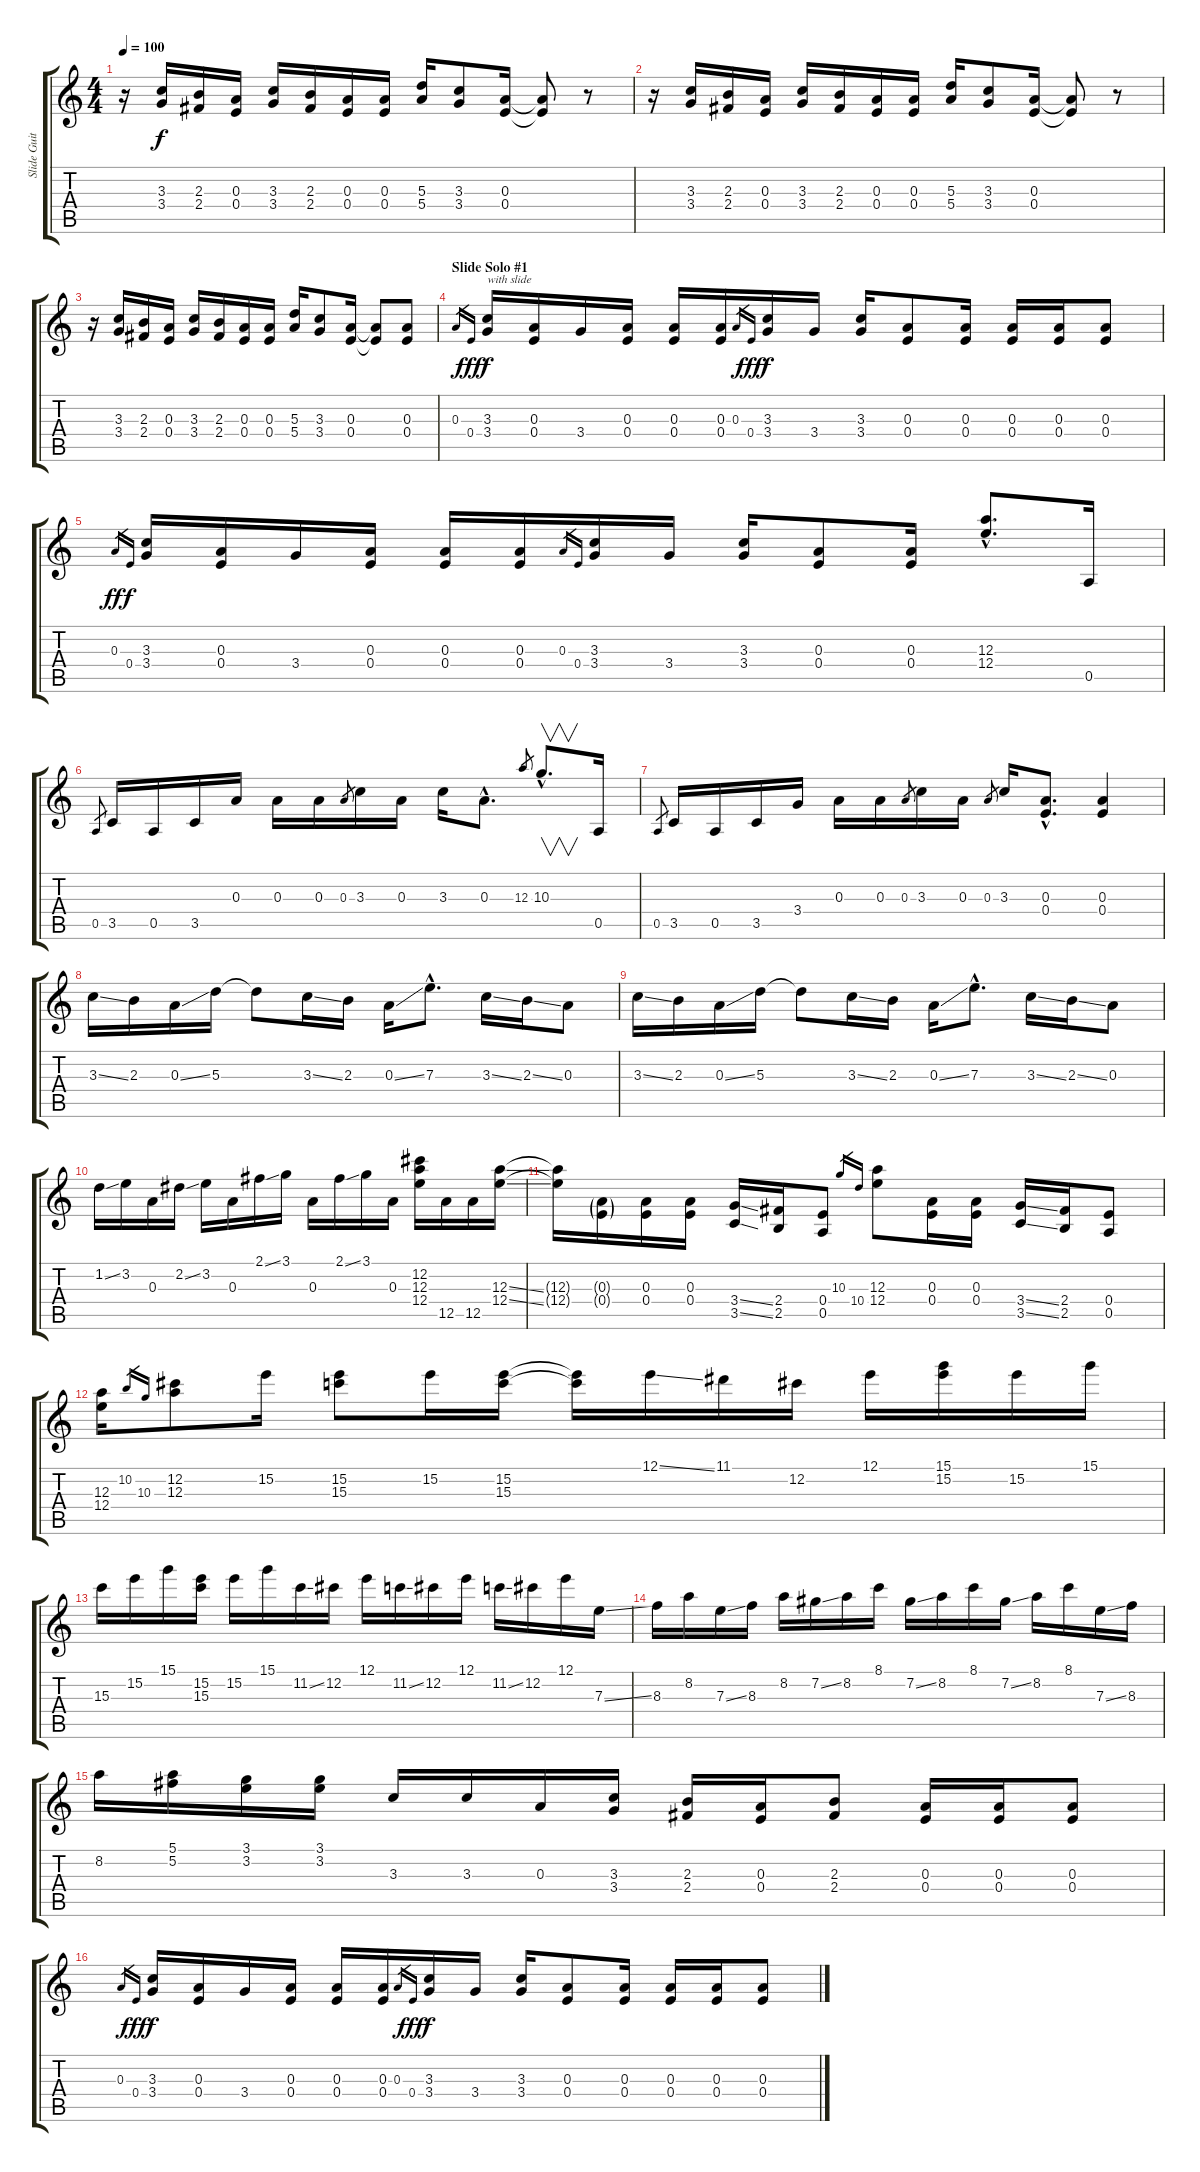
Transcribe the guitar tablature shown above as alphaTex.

\track ("Slide Guitar" "Slide Guit") {instrument distortionguitar}
\staff {score tabs}
\tuning (E4 Db4 A3 E3 A2 E2) {hide}
\ts (4 4)
\tempo 100
\clef g2
\ks c
r.16{dy f} (3.3 3.4).16 (2.3 2.4).16 (0.3 0.4).16 (3.3 3.4).16 (2.3 2.4).16 (0.3 0.4).16 (0.3 0.4).16 (5.3 5.4).16 (3.3 3.4).8 (0.3 0.4).16 (0.3{t} 0.4{t}).8 r.8 |
r.16 (3.3 3.4).16 (2.3 2.4).16 (0.3 0.4).16 (3.3 3.4).16 (2.3 2.4).16 (0.3 0.4).16 (0.3 0.4).16 (5.3 5.4).16 (3.3 3.4).8 (0.3 0.4).16 (0.3{t} 0.4{t}).8 r.8 |
r.16 (3.3 3.4).16 (2.3 2.4).16 (0.3 0.4).16 (3.3 3.4).16 (2.3 2.4).16 (0.3 0.4).16 (0.3 0.4).16 (5.3 5.4).16 (3.3 3.4).8 (0.3 0.4).16 (0.3{t} 0.4{t}).8 (0.3 0.4).8 |
\section ("" "Slide Solo #1")
0.3.16{gr} 0.4.16{gr dy fff} (3.3 3.4).16{txt "with slide" dy f} (0.3 0.4).16 3.4.16 (0.3 0.4).16 (0.3 0.4).16 (0.3 0.4).16 0.3.16{gr} 0.4.16{gr dy fff} (3.3 3.4).16{dy f} 3.4.16 (3.3 3.4).16 (0.3 0.4).8 (0.3 0.4).16 (0.3 0.4).16 (0.3 0.4).16 (0.3 0.4).8 |
0.3.16{gr dy ff} 0.4.16{gr dy f} (3.3 3.4).16 (0.3 0.4).16 3.4.16 (0.3 0.4).16 (0.3 0.4).16 (0.3 0.4).16 0.3.16{gr} 0.4.16{gr} (3.3 3.4).16 3.4.16 (3.3 3.4).16 (0.3 0.4).8 (0.3 0.4).16 (12.3{hac} 12.4{hac}).8{d} 0.5.16 |
0.5.8{gr} 3.5.16 0.5.16 3.5.16 0.3.16 0.3.16 0.3.16 0.3.8{gr} 3.3.16 0.3.16 3.3.16 0.3{hac}.8{d} 12.3.8{gr} 10.3{hac}.8{v d} 0.5.16 |
0.5.8{gr} 3.5.16 0.5.16 3.5.16 3.4.16 0.3.16 0.3.16 0.3.8{gr} 3.3.16 0.3.16 0.3.8{gr} 3.3.16 (0.3{hac} 0.4{hac}).8{d} (0.3 0.4).4 |
3.3{ss}.16 2.3.16 0.3{ss}.16 5.3.16 5.3{t}.8 3.3{ss}.16 2.3.16 0.3{ss}.16 7.3{hac}.8{d} 3.3{ss}.16 2.3{ss}.16 0.3.8 |
3.3{ss}.16 2.3.16 0.3{ss}.16 5.3.16 5.3{t}.8 3.3{ss}.16 2.3.16 0.3{ss}.16 7.3{hac}.8{d} 3.3{ss}.16 2.3{ss}.16 0.3.8 |
1.2{ss}.16 3.2.16 0.3.16 2.2{ss}.16 3.2.16 0.3.16 2.1{ss}.16 3.1.16 0.3.16 2.1{ss}.16 3.1.16 0.3.16 (12.2 12.3 12.4).16 12.5.16 12.5.16 (12.3{ss} 12.4{ss}).16 |
(12.3{t} 12.4{t}).16 (0.3{g} 0.4{g}).16 (0.3 0.4).16 (0.3 0.4).16 (3.4{ss} 3.5{ss}).16 (2.4 2.5).16 (0.4 0.5).8 10.3.16{gr} 10.4.16{gr} (12.3 12.4).8 (0.3 0.4).16 (0.3 0.4).16 (3.4{ss} 3.5{ss}).16 (2.4 2.5).16 (0.4 0.5).8 |
(12.3 12.4).16 10.2.16{gr} 10.3.16{gr} (12.2 12.3).8 15.2.16 (15.2 15.3).8 15.2.16 (15.2 15.3).16 (15.2{t} 15.3{t}).16 12.1{ss}.16 11.1.16 12.2.16 12.1.16 (15.1 15.2).16 15.2.16 15.1.16 |
15.3.16 15.2.16 15.1.16 (15.2 15.3).16 15.2.16 15.1.16 11.2{ss}.16 12.2.16 12.1.16 11.2{ss}.16 12.2.16 12.1.16 11.2{ss}.16 12.2.16 12.1.16 7.3{ss}.16 |
8.3.16 8.2.16 7.3{ss}.16 8.3.16 8.2.16 7.2{ss}.16 8.2.16 8.1.16 7.2{ss}.16 8.2.16 8.1.16 7.2{ss}.16 8.2.16 8.1.16 7.3{ss}.16 8.3.16 |
8.2.16 (5.1 5.2).16 (3.1 3.2).16 (3.1 3.2).16 3.3.16 3.3.16 0.3.16 (3.3 3.4).16 (2.3 2.4).16 (0.3 0.4).16 (2.3 2.4).8 (0.3 0.4).16 (0.3 0.4).16 (0.3 0.4).8 |
0.3.16{gr} 0.4.16{gr dy fff} (3.3 3.4).16{dy f} (0.3 0.4).16 3.4.16 (0.3 0.4).16 (0.3 0.4).16 (0.3 0.4).16 0.3.16{gr} 0.4.16{gr dy fff} (3.3 3.4).16{dy f} 3.4.16 (3.3 3.4).16 (0.3 0.4).8 (0.3 0.4).16 (0.3 0.4).16 (0.3 0.4).16 (0.3 0.4).8
